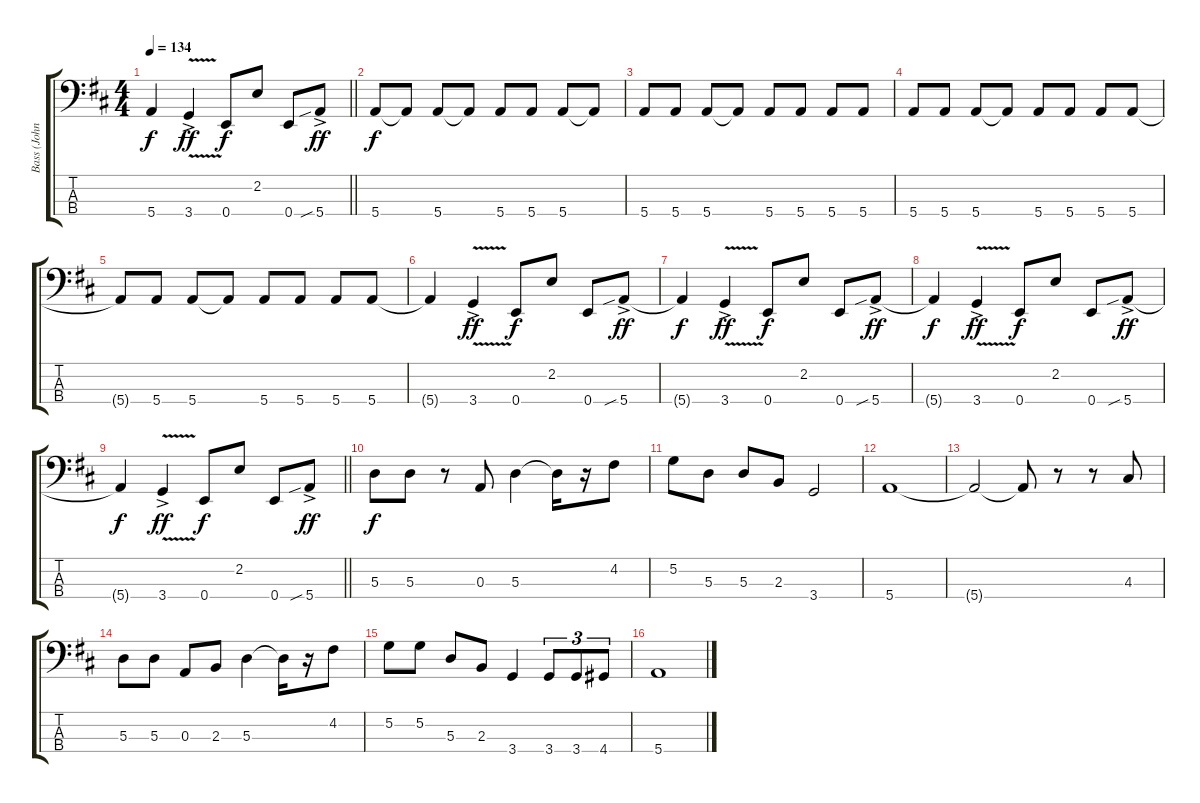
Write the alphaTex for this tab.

\track ("Bass (John Paul Jones)" "Bass (John") {instrument electricbassfinger}
\staff {score tabs}
\tuning (G2 D2 A1 E1) {hide}
\ts (4 4)
\tempo 134
\clef f4
\barLineRight lightlight
\ks d
5.4{t}.4{dy f} 3.4{v ac}.4{dy ff} 0.4.8{dy f} 2.2.8 0.4.8 5.4{sib ac}.8{dy ff} |
5.4.8{dy f} 5.4{t}.8 5.4.8 5.4{t}.8 5.4.8 5.4.8 5.4.8 5.4{t}.8 |
5.4.8 5.4.8 5.4.8 5.4{t}.8 5.4.8 5.4.8 5.4.8 5.4.8 |
5.4.8 5.4.8 5.4.8 5.4{t}.8 5.4.8 5.4.8 5.4.8 5.4.8 |
5.4{t}.8 5.4.8 5.4.8 5.4{t}.8 5.4.8 5.4.8 5.4.8 5.4.8 |
5.4{t}.4 3.4{v ac}.4{dy ff} 0.4.8{dy f} 2.2.8 0.4.8 5.4{sib ac}.8{dy ff} |
5.4{t}.4{dy f} 3.4{v ac}.4{dy ff} 0.4.8{dy f} 2.2.8 0.4.8 5.4{sib ac}.8{dy ff} |
5.4{t}.4{dy f} 3.4{v ac}.4{dy ff} 0.4.8{dy f} 2.2.8 0.4.8 5.4{sib ac}.8{dy ff} |
\barLineRight lightlight
5.4{t}.4{dy f} 3.4{v ac}.4{dy ff} 0.4.8{dy f} 2.2.8 0.4.8 5.4{sib ac}.8{dy ff} |
5.3.8{dy f} 5.3.8 r.8 0.3.8 5.3.4 5.3{t}.16 r.16 4.2.8 |
5.2.8 5.3.8 5.3.8 2.3.8 3.4.2 |
5.4.1 |
5.4{t}.2 5.4{t}.8 r.8 r.8 4.3.8 |
5.3.8 5.3.8 0.3.8 2.3.8 5.3.4 5.3{t}.16 r.16 4.2.8 |
5.2.8 5.2.8 5.3.8 2.3.8 3.4.4 3.4.8{tu (3 2)} 3.4.8{tu (3 2)} 4.4.8{tu (3 2)} |
5.4.1
